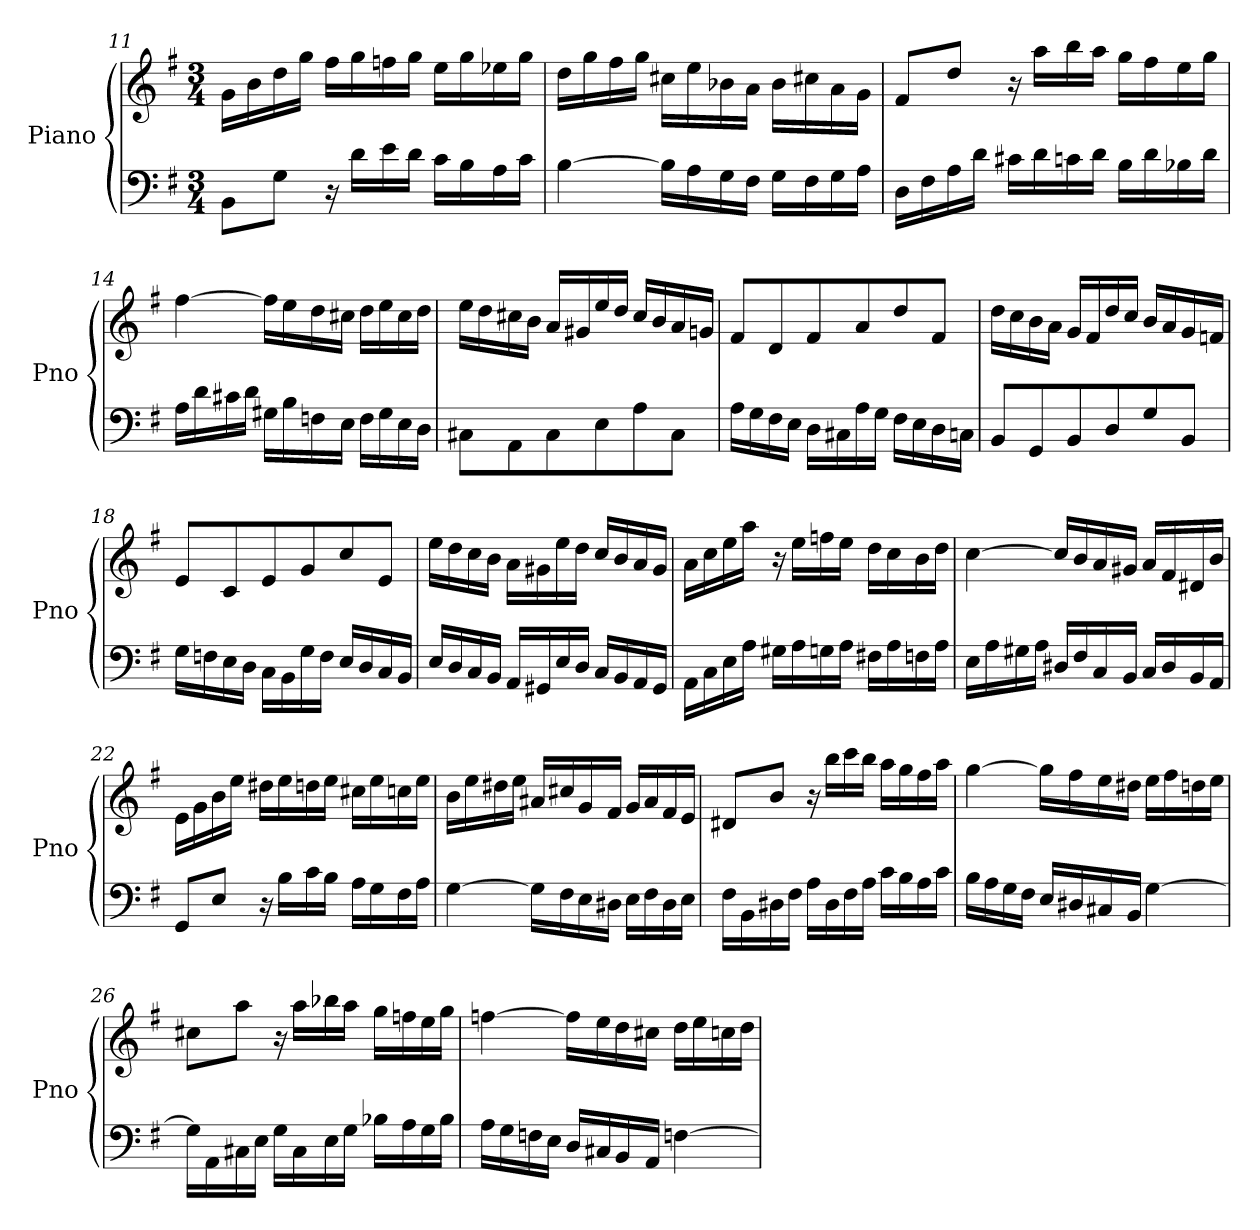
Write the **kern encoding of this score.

**kern	**kern
*part1	*part1
*staff2	*staff1
*I"Piano	*
*I'Pno	*
*clefF4	*clefG2
*k[f#]	*k[f#]
*M3/4	*M3/4
=11	=11
8BB\L	16g\LL
.	16b\
8G\J	16dd\
.	16gg\JJ
16r	16ff#\LL
16d\LL	16gg\
16e\	16ffn\
16d\JJ	16gg\JJ
16c\LL	16ee\LL
16B\	16gg\
16A\	16ee-X\
16c\JJ	16gg\JJ
=12	=12
[4B\	16dd\LL
.	16gg\
.	16ff#\
.	16gg\JJ
16B\LL]	16cc#X\LL
16A\	16ee\
16G\	16b-X\
16F#\JJ	16a\JJ
16G\LL	16b-\LL
16F#\	16cc#X\
16G\	16a\
16A\JJ	16g\JJ
=13	=13
16D\LL	8f#/L
16F#\	.
16A\	8dd/J
16d\JJ	.
16c#X\LL	16r
16d\	16aa\LL
16cn\	16bb\
16d\JJ	16aa\JJ
16B\LL	16gg\LL
16d\	16ff#\
16B-X\	16ee\
16d\JJ	16gg\JJ
=14	=14
16A\LL	[4ff#\
16d\	.
16c#X\	.
16d\JJ	.
16G#X\LL	16ff#\LL]
16B\	16ee\
16Fn\	16dd\
16E\JJ	16cc#X\JJ
16F\LL	16dd\LL
16G#\	16ee\
16E\	16cc#\
16D\JJ	16dd\JJ
=15	=15
8C#X\L	16ee\LL
.	16dd\
8AA\	16cc#X\
.	16b\JJ
8C#\	16a/LL
.	16g#X/
8E\	16ee/
.	16dd/JJ
8A\	16cc#/LL
.	16b/
8C#\J	16a/
.	16gn/JJ
=16	=16
16A\LL	8f#/L
16G\	.
16F#\	8d/
16E\JJ	.
16D\LL	8f#/
16C#X\	.
16A\	8a/
16G\JJ	.
16F#\LL	8dd/
16E\	.
16D\	8f#/J
16Cn\JJ	.
=17	=17
8BB/L	16dd\LL
.	16cc\
8GG/	16b\
.	16a\JJ
8BB/	16g/LL
.	16f#/
8D/	16dd/
.	16cc/JJ
8G/	16b/LL
.	16a/
8BB/J	16g/
.	16fn/JJ
=18	=18
16G\LL	8e/L
16Fn\	.
16E\	8c/
16D\JJ	.
16C\LL	8e/
16BB\	.
16G\	8g/
16F\JJ	.
16E/LL	8cc/
16D/	.
16C/	8e/J
16BB/JJ	.
=19	=19
16E/LL	16ee\LL
16D/	16dd\
16C/	16cc\
16BB/JJ	16b\JJ
16AA/LL	16a\LL
16GG#X/	16g#X\
16E/	16ee\
16D/JJ	16dd\JJ
16C/LL	16cc/LL
16BB/	16b/
16AA/	16a/
16GG#/JJ	16g#/JJ
=20	=20
16AA\LL	16a\LL
16C\	16cc\
16E\	16ee\
16A\JJ	16aa\JJ
16G#X\LL	16r
16A\	16ee\LL
16Gn\	16ffn\
16A\JJ	16ee\JJ
16F#X\LL	16dd\LL
16A\	16cc\
16Fn\	16b\
16A\JJ	16dd\JJ
=21	=21
16E\LL	[4cc\
16A\	.
16G#X\	.
16A\JJ	.
16D#X/LL	16cc/LL]
16F#/	16b/
16C/	16a/
16BB/JJ	16g#X/JJ
16C/LL	16a/LL
16D#/	16f#/
16BB/	16d#X/
16AA/JJ	16b/JJ
=22	=22
8GG/L	16e\LL
.	16g\
8E/J	16b\
.	16ee\JJ
16r	16dd#X\LL
16B\LL	16ee\
16c\	16ddn\
16B\JJ	16ee\JJ
16A\LL	16cc#X\LL
16G\	16ee\
16F#\	16ccn\
16A\JJ	16ee\JJ
=23	=23
[4G\	16b\LL
.	16ee\
.	16dd#X\
.	16ee\JJ
16G\LL]	16a#X/LL
16F#\	16cc#X/
16E\	16g/
16D#X\JJ	16f#/JJ
16E\LL	16g/LL
16F#\	16a#/
16D#\	16f#/
16E\JJ	16e/JJ
=24	=24
16F#\LL	8d#X/L
16BB\	.
16D#X\	8b/J
16F#\JJ	.
16A\LL	16r
16D#\	16bb\LL
16F#\	16ccc\
16A\JJ	16bb\JJ
16c\LL	16aa\LL
16B\	16gg\
16A\	16ff#\
16c\JJ	16aa\JJ
=25	=25
16B\LL	[4gg\
16A\	.
16G\	.
16F#\JJ	.
16E/LL	16gg\LL]
16D#X/	16ff#\
16C#X/	16ee\
16BB/JJ	16dd#X\JJ
[4G\	16ee\LL
.	16ff#\
.	16ddn\
.	16ee\JJ
=26	=26
16G\LL]	8cc#X\L
16AA\	.
16C#X\	8aa\J
16E\JJ	.
16G\LL	16r
16C#\	16aa\LL
16E\	16bb-X\
16G\JJ	16aa\JJ
16B-X\LL	16gg\LL
16A\	16ffn\
16G\	16ee\
16B-\JJ	16gg\JJ
=27	=27
16A\LL	[4ffn\
16G\	.
16Fn\	.
16E\JJ	.
16D/LL	16ff\LL]
16C#X/	16ee\
16BB/	16dd\
16AA/JJ	16cc#X\JJ
[4Fn\	16dd\LL
.	16ee\
.	16ccn\
.	16dd\JJ
=	=
*-	*-
